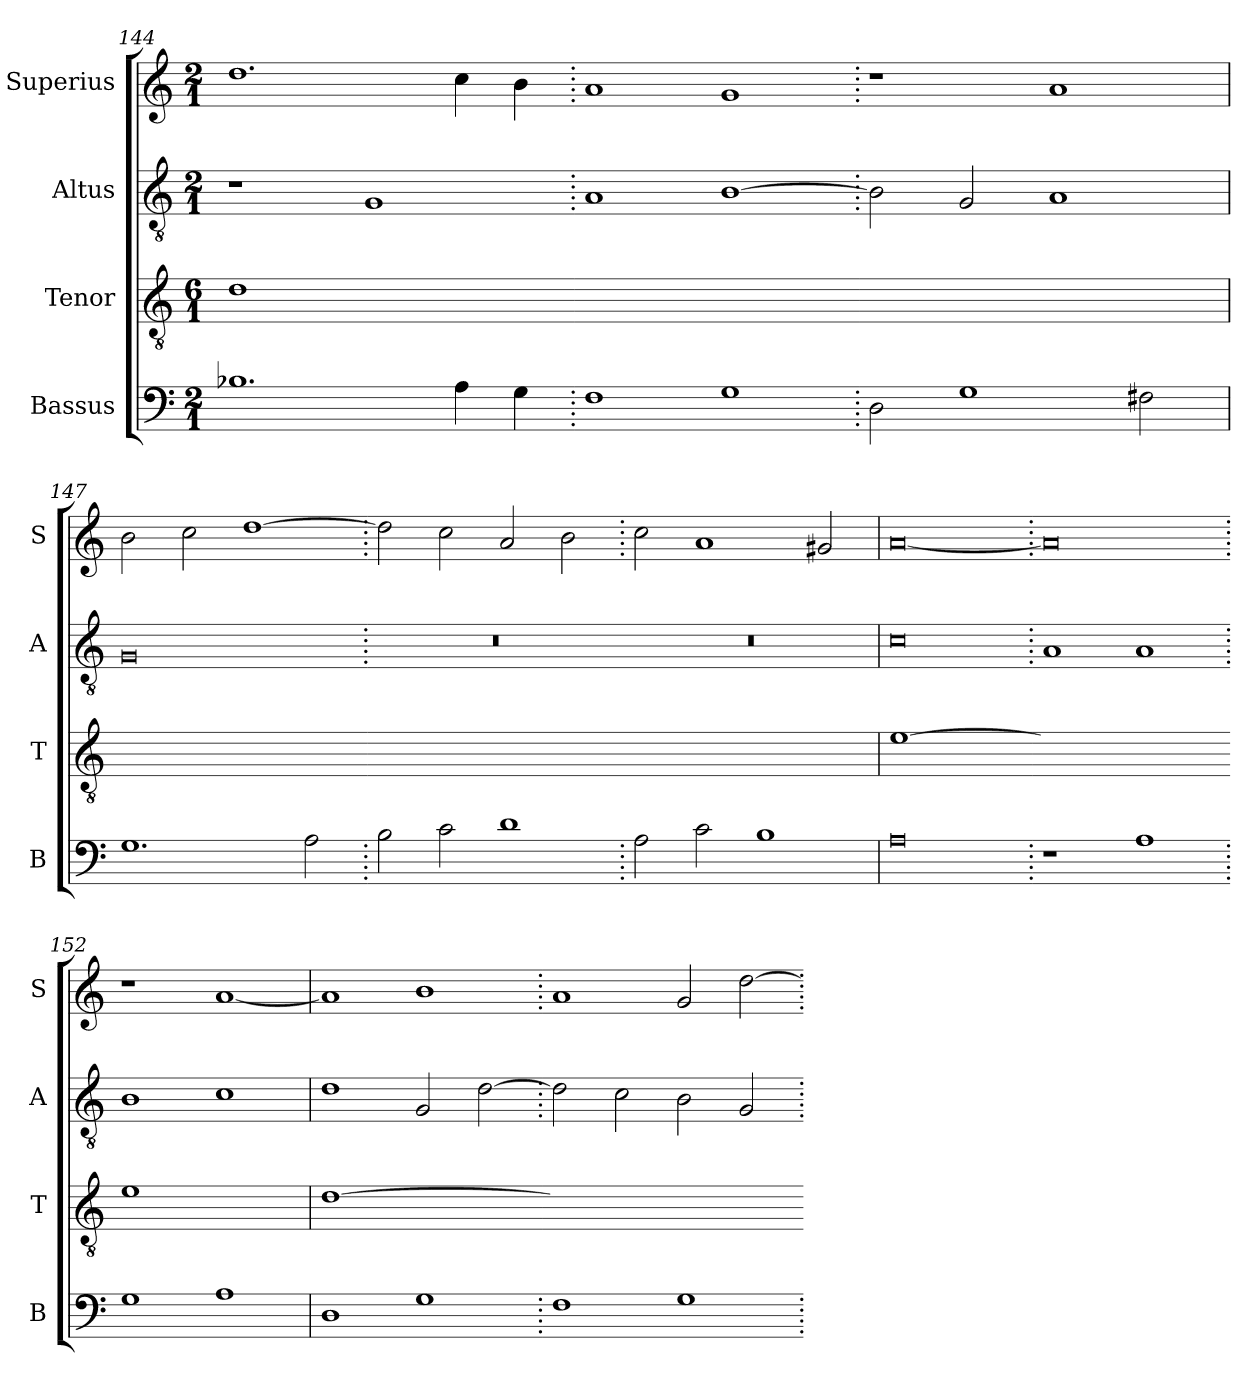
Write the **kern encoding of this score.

**kern	**kern	**kern	**kern
*part4	*part3	*part2	*part1
*staff4	*staff3	*staff2	*staff1
*I"Bassus	*I"Tenor	*I"Altus	*I"Superius
*I'B	*I'T	*I'A	*I'S
*clefF4	*clefGv2	*clefGv2	*clefG2
*k[]	*k[]	*k[]	*k[]
*M2/1	*M6/1	*M2/1	*M2/1
=144	=144	=144	=144
!	!LO:N:vis=1	!	!
1.B-X	[y0d	1r	1.dd
.	.	1G	.
4A\	.	.	4cc\
4G\	.	.	4b\
=145.	=145-	=145.	=145.
!	!LO:N:vis=1	!	!
1F	0dyy_	1A	1a
1G	.	[1B	1g
=146.	=146-	=146.	=146.
!	!LO:N:vis=1	!	!
2D\	0dyy]	2B\]	1r
1G	.	2G/	.
.	.	1A	1a
2F#X\	.	.	.
=147	=147	=147	=147
!	!LO:N:vis=1	!	!
1.G	0r	0G	2b\
.	.	.	2cc\
.	.	.	[1dd
2A\	.	.	.
=148.	=148-	=148.	=148.
!	!LO:N:vis=1	!	!
2B\	0r	0r	2dd\]
2c\	.	.	2cc\
1d	.	.	2a/
.	.	.	2b\
=149.	=149-	=149.	=149.
!	!LO:N:vis=1	!	!
2A\	0r	0r	2cc\
2c\	.	.	1a
1B	.	.	.
.	.	.	2g#X/
=150	=150	=150	=150
!	!LO:N:vis=1	!	!
0A	[0e	0c	[0a
=151.	=151-	=151.	=151.
!	!LO:N:vis=1	!	!
1r	0eyy]	1A	0a]
1A	.	1A	.
=152.	=152-	=152.	=152.
!	!LO:N:vis=1	!	!
1G	0e	1B	1r
1A	.	1c	[1a
=153	=153	=153	=153
!	!LO:N:vis=1	!	!
1D	[0d	1d	1a]
1G	.	2G/	1b
.	.	[2d\	.
=154.	=154-	=154.	=154.
!	!LO:N:vis=1	!	!
1F	0dyy]	2d\]	1a
.	.	2c\	.
1G	.	2B\	2g/
.	.	2G/	[2dd\
=.	=-	=.	=.
*-	*-	*-	*-
